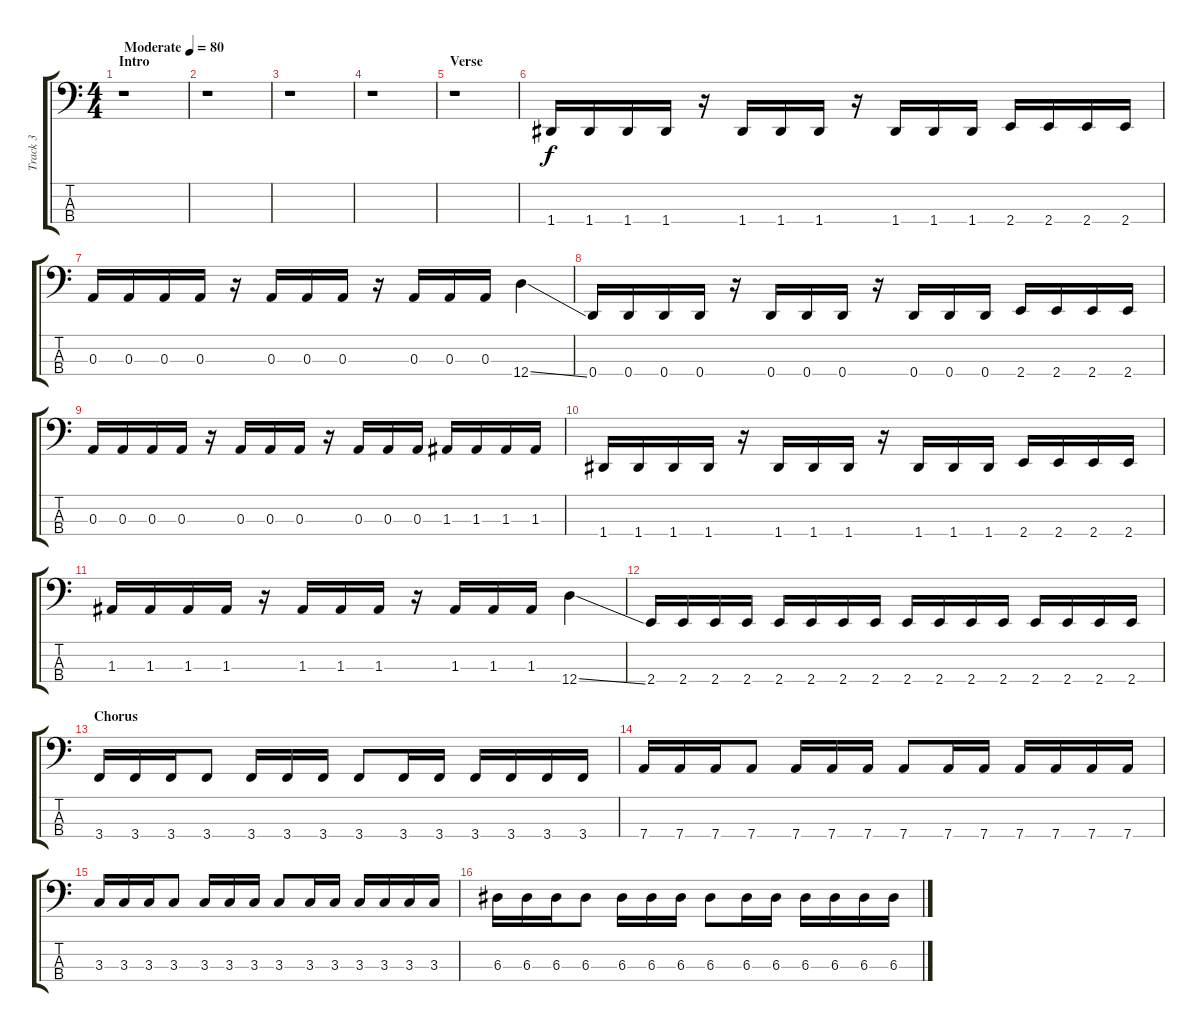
\track ("Track 3" "Track 3") {instrument electricbasspick}
\staff {score tabs}
\tuning (G2 D2 A1 D1) {hide}
\ts (4 4)
\section ("" "Intro")
\tempo (80 "Moderate")
\clef f4
\ks c
r.1{dy f instrument electricbasspick} |
r.1 |
r.1 |
r.1 |
\section ("" "Verse")
r.1 |
1.4.16 1.4.16 1.4.16 1.4.16 r.16 1.4.16 1.4.16 1.4.16 r.16 1.4.16 1.4.16 1.4.16 2.4.16 2.4.16 2.4.16 2.4.16 |
0.3.16 0.3.16 0.3.16 0.3.16 r.16 0.3.16 0.3.16 0.3.16 r.16 0.3.16 0.3.16 0.3.16 12.4{ss}.4 |
0.4.16 0.4.16 0.4.16 0.4.16 r.16 0.4.16 0.4.16 0.4.16 r.16 0.4.16 0.4.16 0.4.16 2.4.16 2.4.16 2.4.16 2.4.16 |
0.3.16 0.3.16 0.3.16 0.3.16 r.16 0.3.16 0.3.16 0.3.16 r.16 0.3.16 0.3.16 0.3.16 1.3.16 1.3.16 1.3.16 1.3.16 |
1.4.16 1.4.16 1.4.16 1.4.16 r.16 1.4.16 1.4.16 1.4.16 r.16 1.4.16 1.4.16 1.4.16 2.4.16 2.4.16 2.4.16 2.4.16 |
1.3.16 1.3.16 1.3.16 1.3.16 r.16 1.3.16 1.3.16 1.3.16 r.16 1.3.16 1.3.16 1.3.16 12.4{ss}.4 |
2.4.16 2.4.16 2.4.16 2.4.16 2.4.16 2.4.16 2.4.16 2.4.16 2.4.16 2.4.16 2.4.16 2.4.16 2.4.16 2.4.16 2.4.16 2.4.16 |
\section ("" "Chorus")
3.4.16 3.4.16 3.4.16 3.4.8 3.4.16 3.4.16 3.4.16 3.4.8 3.4.16 3.4.16 3.4.16 3.4.16 3.4.16 3.4.16 |
7.4.16 7.4.16 7.4.16 7.4.8 7.4.16 7.4.16 7.4.16 7.4.8 7.4.16 7.4.16 7.4.16 7.4.16 7.4.16 7.4.16 |
3.3.16 3.3.16 3.3.16 3.3.8 3.3.16 3.3.16 3.3.16 3.3.8 3.3.16 3.3.16 3.3.16 3.3.16 3.3.16 3.3.16 |
6.3.16 6.3.16 6.3.16 6.3.8 6.3.16 6.3.16 6.3.16 6.3.8 6.3.16 6.3.16 6.3.16 6.3.16 6.3.16 6.3.16
